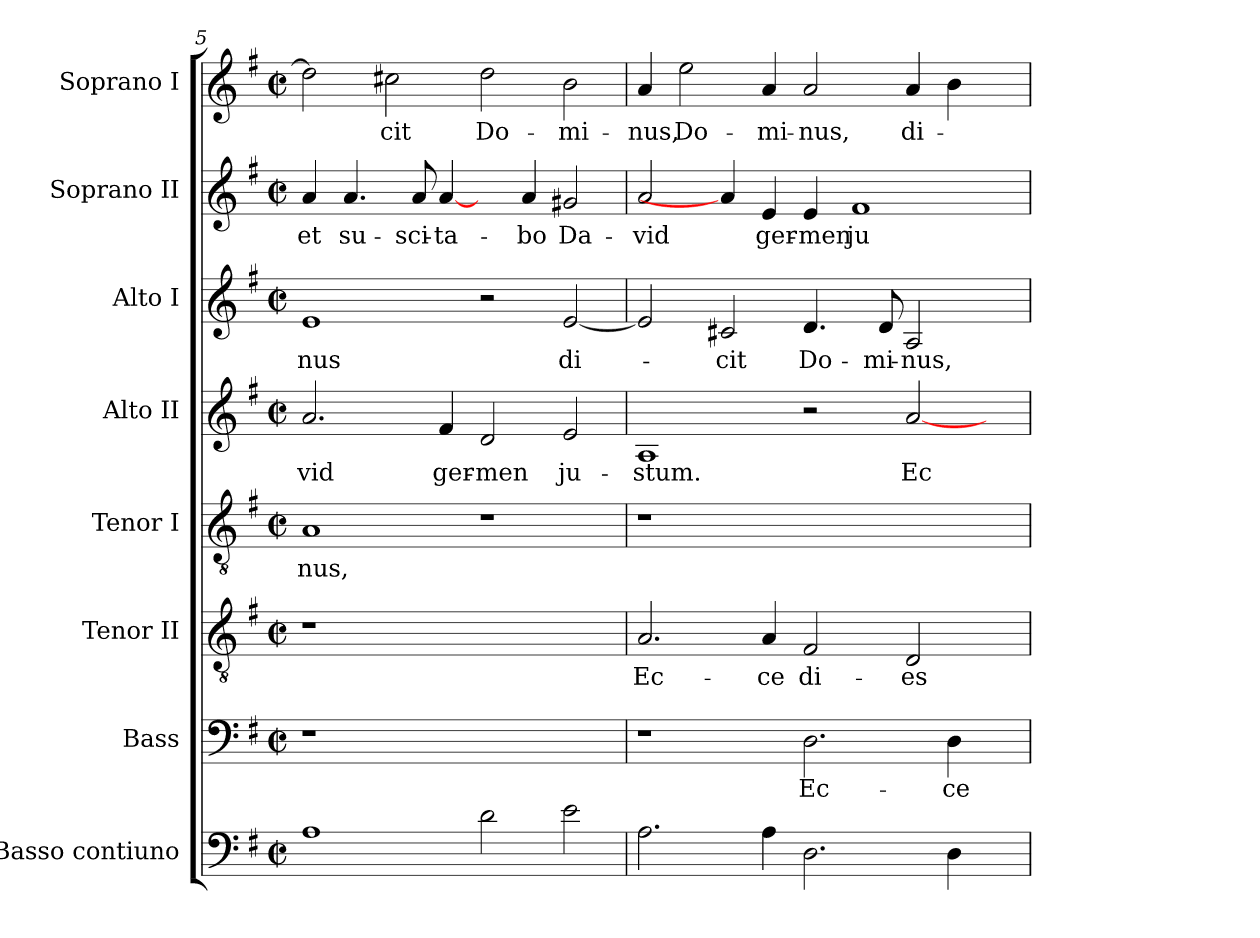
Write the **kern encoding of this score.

**kern	**kern	**text	**kern	**text	**kern	**text	**kern	**text	**kern	**text	**kern	**text	**kern	**text
*part8	*part7	*part7	*part6	*part6	*part5	*part5	*part4	*part4	*part3	*part3	*part2	*part2	*part1	*part1
*staff8	*staff7	*staff7	*staff6	*staff6	*staff5	*staff5	*staff4	*staff4	*staff3	*staff3	*staff2	*staff2	*staff1	*staff1
*I"Basso contiuno	*I"Bass	*	*I"Tenor II	*	*I"Tenor I	*	*I"Alto II	*	*I"Alto I	*	*I"Soprano II	*	*I"Soprano I	*
*	*I'B	*	*	*	*I'T	*	*	*	*I'A	*	*	*	*	*
!!LO:LB:g=z
*clefF4	*clefF4	*	*clefGv2	*	*clefGv2	*	*clefG2	*	*clefG2	*	*clefG2	*	*clefG2	*
*k[f#]	*k[f#]	*	*k[f#]	*	*k[f#]	*	*k[f#]	*	*k[f#]	*	*k[f#]	*	*k[f#]	*
*G:	*G:	*	*G:	*	*G:	*	*G:	*	*G:	*	*G:	*	*G:	*
*M2/2	*M2/2	*	*M2/2	*	*M2/2	*	*M2/2	*	*M2/2	*	*M2/2	*	*M2/2	*
*met(c|)	*met(c|)	*	*met(c|)	*	*met(c|)	*	*met(c|)	*	*met(c|)	*	*met(c|)	*	*met(c|)	*
=5	=5	=5	=5	=5	=5	=5	=5	=5	=5	=5	=5	=5	=5	=5
!	!LO:N:vis=1	!	!LO:N:vis=1	!	!	!	!	!	!	!	!	!	!	!
!	!	!	!	!	!	!LO:LY:b:color=#000000	!	!	!	!	!	!	!	!
!	!	!	!	!	!	!	!	!LO:LY:b:color=#000000	!	!	!	!	!	!
!	!	!	!	!	!	!	!	!	!	!LO:LY:b:color=#000000	!	!	!	!
!	!	!	!	!	!	!	!	!	!	!	!	!LO:LY:b:color=#000000	!	!
1Ai	1r	.	1r	.	1Ai	-nus,	2.ai/	-vid	1ei	-nus	4ai/	et	2ddi\]	.
!	!	!	!	!	!	!	!	!	!	!	!	!LO:LY:b:color=#000000	!	!
.	.	.	.	.	.	.	.	.	.	.	4.ai/	su-	.	.
!	!	!	!	!	!	!	!	!	!	!	!	!	!	!LO:LY:b:color=#000000
.	.	.	.	.	.	.	.	.	.	.	.	.	2cc#Xi\	-cit
!	!	!	!	!	!	!	!	!	!	!	!	!LO:LY:b:color=#000000	!	!
.	.	.	.	.	.	.	.	.	.	.	8ai/	-sci-	.	.
!	!	!	!	!	!	!	!	!LO:LY:b:color=#000000	!	!	!	!	!	!
!	!	!	!	!	!	!	!	!	!	!	!	!LO:LY:b:color=#000000	!	!
.	.	.	.	.	.	.	4f#i/	ger-	.	.	[4ai/	-ta-	.	.
!	!	!	!	!	!	!	!	!LO:LY:b:color=#000000	!	!	!	!	!	!
!	!	!	!	!	!	!	!	!	!	!	!	!	!	!LO:LY:b:color=#000000
2di\	1ryy	.	1ryy	.	1r	.	2di/	-men	2r	.	4ryy	.	2ddi\	Do-
!	!	!	!	!	!	!	!	!	!	!	!	!LO:LY:b:color=#000000	!	!
.	.	.	.	.	.	.	.	.	.	.	4ai/	-bo	.	.
!	!	!	!	!	!	!	!	!LO:LY:b:color=#000000	!	!	!	!	!	!
!	!	!	!	!	!	!	!	!	!	!LO:LY:b:color=#000000	!	!	!	!
!	!	!	!	!	!	!	!	!	!	!	!	!LO:LY:b:color=#000000	!	!
!	!	!	!	!	!	!	!	!	!	!	!	!	!	!LO:LY:b:color=#000000
2ei\	.	.	.	.	.	.	2ei/	ju-	[<2ei/	di-	2g#Xi/	Da-	2bi\	-mi-
=6	=6	=6	=6	=6	=6	=6	=6	=6	=6	=6	=6	=6	=6	=6
!	!	!	!	!LO:LY:b:color=#000000	!LO:N:vis=1	!	!	!	!	!	!	!	!	!
!	!	!	!	!	!	!	!	!LO:LY:b:color=#000000	!	!	!	!	!	!
!	!	!	!	!	!	!	!	!	!	!	!	!LO:LY:b:color=#000000	!	!
!	!	!	!	!	!	!	!	!	!	!	!	!	!	!LO:LY:b:color=#000000
2.Ai\	1r	.	2.Ai/	Ec-	1r	.	1Ai	-stum.	2ei/]	.	2ai/	-vid	4ai/	-nus,
!	!	!	!	!	!	!	!	!	!	!	!	!	!	!LO:LY:b:color=#000000
.	.	.	.	.	.	.	.	.	.	.	.	.	2eei\	Do-
!	!	!	!	!	!	!	!	!	!	!LO:LY:b:color=#000000	!	!	!	!
.	.	.	.	.	.	.	.	.	2c#Xi/	-cit	4ai/]	.	.	.
!	!	!	!	!LO:LY:b:color=#000000	!	!	!	!	!	!	!	!	!	!
!	!	!	!	!	!	!	!	!	!	!	!	!LO:LY:b:color=#000000	!	!
!	!	!	!	!	!	!	!	!	!	!	!	!	!	!LO:LY:b:color=#000000
4Ai\	.	.	4Ai/	-ce	.	.	.	.	.	.	4ei/	ger-	4ai/	-mi-
!	!	!LO:LY:b:color=#000000	!	!	!	!	!	!	!	!	!	!	!	!
!	!	!	!	!LO:LY:b:color=#000000	!	!	!	!	!	!	!	!	!	!
!	!	!	!	!	!	!	!	!	!	!LO:LY:b:color=#000000	!	!	!	!
!	!	!	!	!	!	!	!	!	!	!	!	!LO:LY:b:color=#000000	!	!
!	!	!	!	!	!	!	!	!	!	!	!	!	!	!LO:LY:b:color=#000000
2.Di\	2.Di\	Ec-	2F#i/	di-	1ryy	.	2r	.	4.di/	Do-	4ei/	-men	2ai/	-nus,
!	!	!	!	!	!	!	!	!	!	!	!	!LO:LY:b:color=#000000	!	!
.	.	.	.	.	.	.	.	.	.	.	1f#i	ju-	.	.
!	!	!	!	!	!	!	!	!	!	!LO:LY:b:color=#000000	!	!	!	!
.	.	.	.	.	.	.	.	.	8di/	-mi-	.	.	.	.
!	!	!	!	!LO:LY:b:color=#000000	!	!	!	!	!	!	!	!	!	!
!	!	!	!	!	!	!	!	!LO:LY:b:color=#000000	!	!	!	!	!	!
!	!	!	!	!	!	!	!	!	!	!LO:LY:b:color=#000000	!	!	!	!
!	!	!	!	!	!	!	!	!	!	!	!	!	!	!LO:LY:b:color=#000000
.	.	.	2Di/	-es	.	.	[<2ai/	Ec-	2Ai/	-nus,	.	.	4ai/	di-
!	!	!LO:LY:b:color=#000000	!	!	!	!	!	!	!	!	!	!	!	!
4Di\	4Di\	-ce	.	.	.	.	.	.	.	.	.	.	4bi\	.
4ryy	4ryy	.	4ryy	.	4ryy	.	4ryy	.	4ryy	.	.	.	4ryy	.
=	=	=	=	=	=	=	=	=	=	=	=	=	=	=
*-	*-	*-	*-	*-	*-	*-	*-	*-	*-	*-	*-	*-	*-	*-
